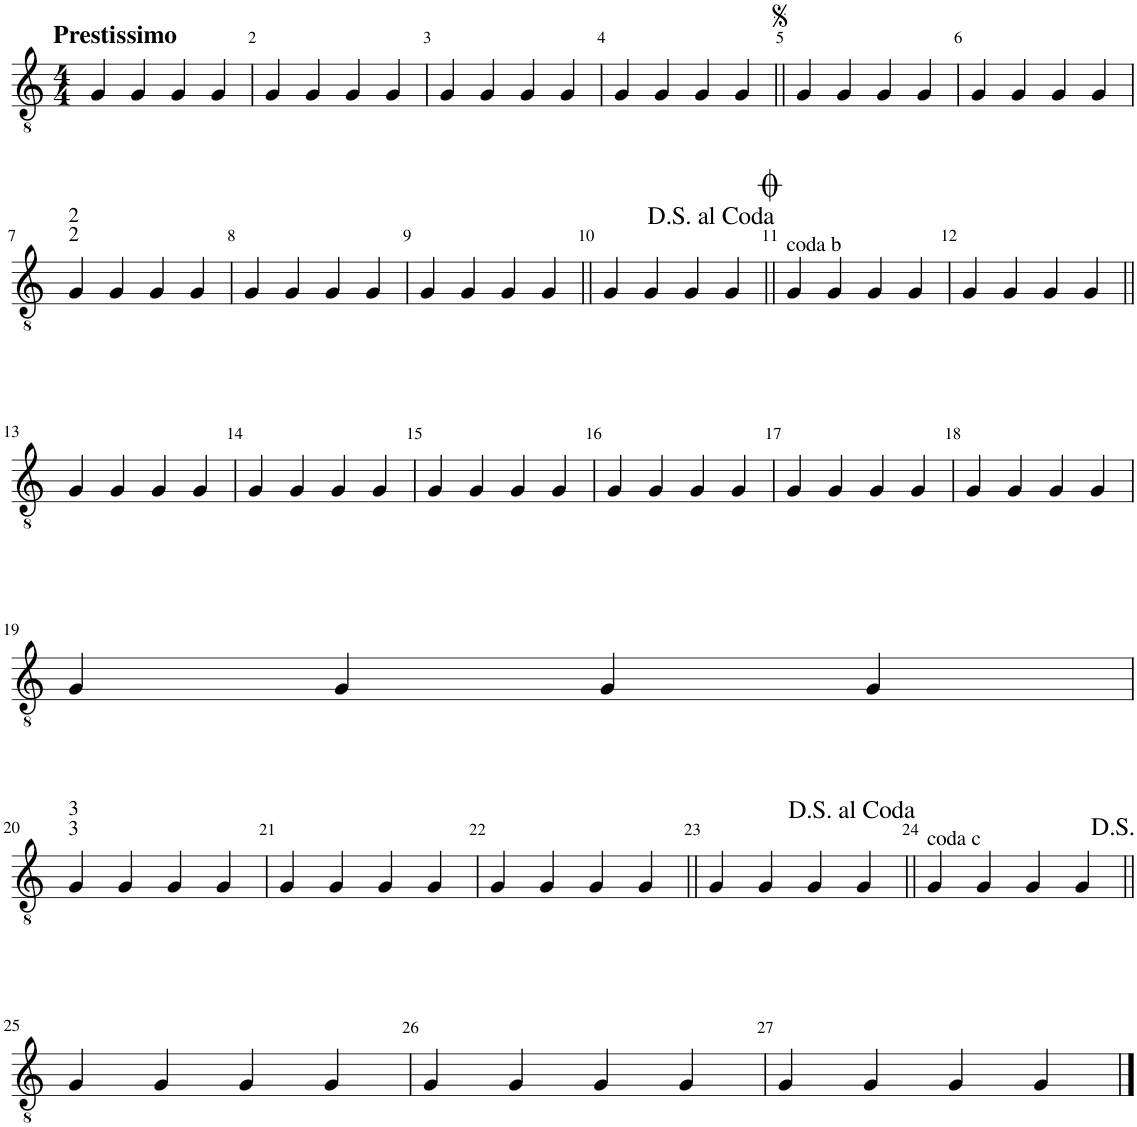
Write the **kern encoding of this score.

**kern
*part1
*staff1
*I"Guitar
*clefGv2
*k[]
*M4/4
=1
!LO:TX:a:B:t=Prestissimo
4G/
4G/
4G/
4G/
=2
4G/
4G/
4G/
4G/
=3
4G/
4G/
4G/
4G/
=4
4G/
4G/
4G/
4G/
=5||
4G/
4G/
4G/
4G/
=6
4G/
4G/
4G/
4G/
!!LO:LB:g=z
=7
!LO:TX:a:t=2
!LO:TX:a:t=2
4G/
4G/
4G/
4G/
=8
4G/
4G/
4G/
4G/
=9
4G/
4G/
4G/
4G/
=10||
4G/
4G/
4G/
4G/
=11||
!LO:TX:a:t=coda b
4G/
4G/
4G/
4G/
=12
4G/
4G/
4G/
4G/
!!LO:LB:g=z
=13||
4G/
4G/
4G/
4G/
=14
4G/
4G/
4G/
4G/
=15
4G/
4G/
4G/
4G/
=16
4G/
4G/
4G/
4G/
=17
4G/
4G/
4G/
4G/
=18
4G/
4G/
4G/
4G/
!!LO:LB:g=z
=19
4G/
4G/
4G/
4G/
!!LO:LB:g=z
=20
!LO:TX:a:t=3
!LO:TX:a:t=3
4G/
4G/
4G/
4G/
=21
4G/
4G/
4G/
4G/
=22
4G/
4G/
4G/
4G/
=23||
4G/
4G/
4G/
4G/
=24||
!LO:TX:a:t=coda c
4G/
4G/
4G/
4G/
!!LO:LB:g=z
=25||
4G/
4G/
4G/
4G/
=26
4G/
4G/
4G/
4G/
=27
4G/
4G/
4G/
4G/
==
*-
